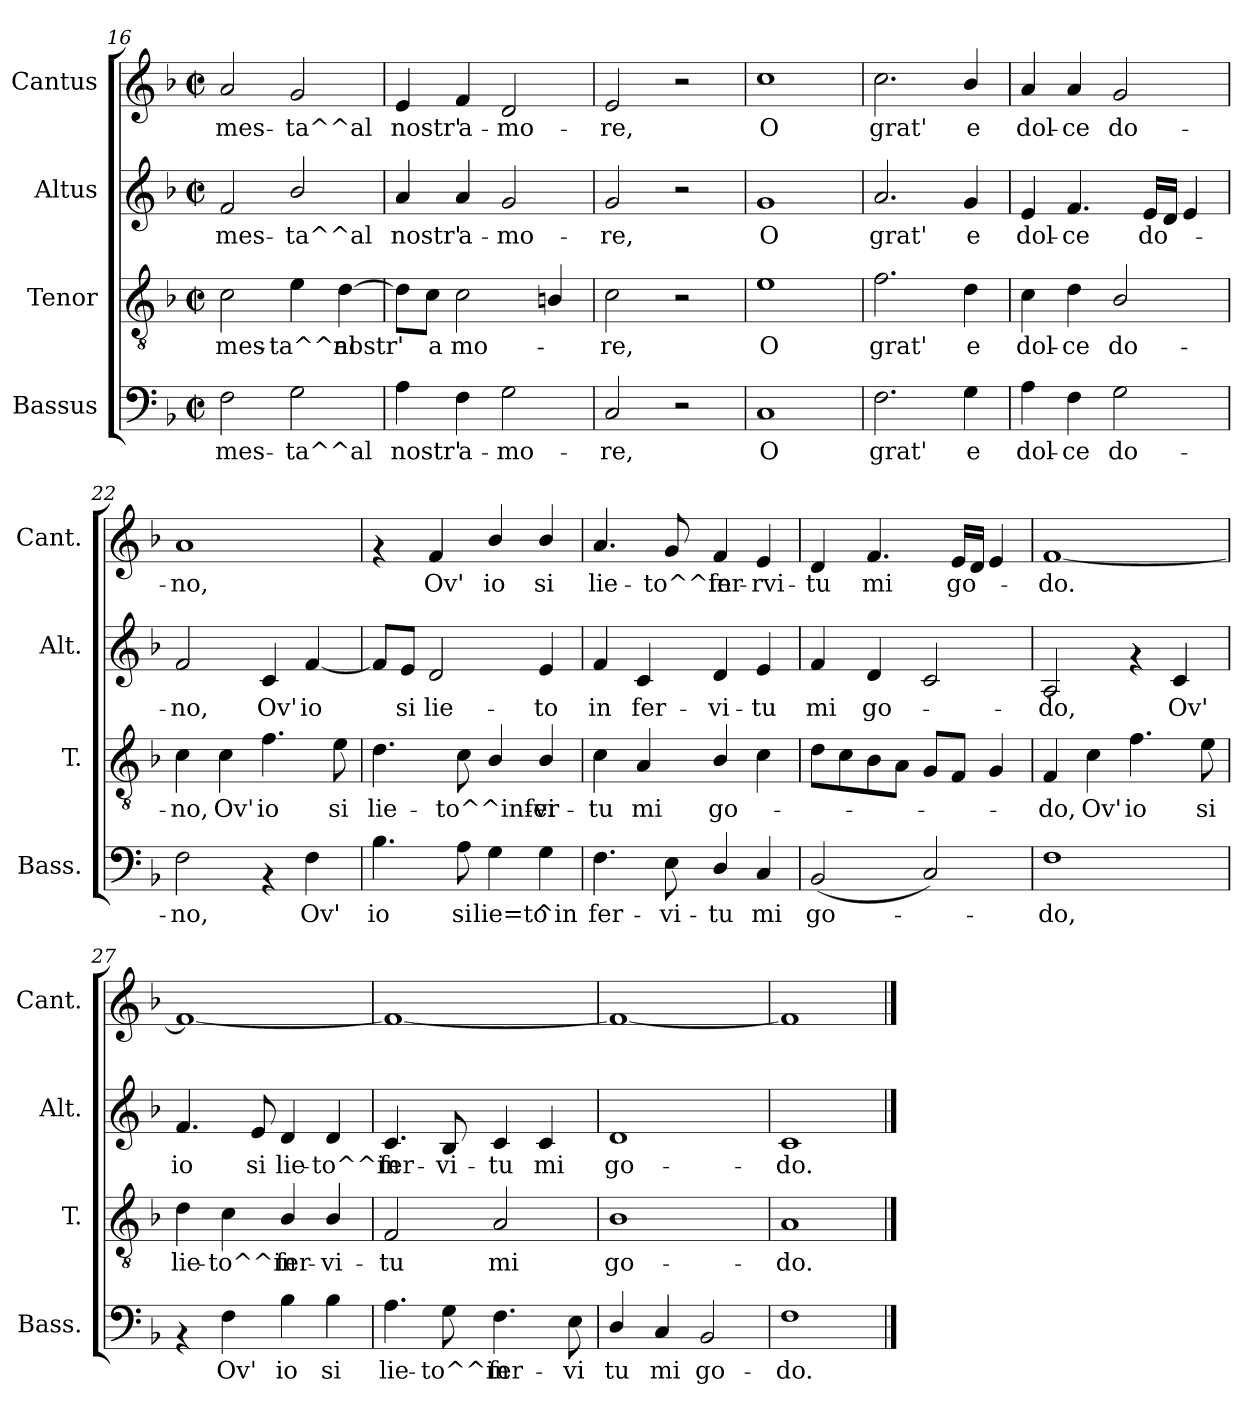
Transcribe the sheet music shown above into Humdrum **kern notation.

**kern	**text	**kern	**text	**kern	**text	**kern	**text
*part4	*part4	*part3	*part3	*part2	*part2	*part1	*part1
*staff4	*staff4	*staff3	*staff3	*staff2	*staff2	*staff1	*staff1
*I"Bassus	*	*I"Tenor	*	*I"Altus	*	*I"Cantus	*
*I'Bass.	*	*I'T.	*	*I'Alt.	*	*I'Cant.	*
*clefF4	*	*clefGv2	*	*clefG2	*	*clefG2	*
*k[b-]	*	*k[b-]	*	*k[b-]	*	*k[b-]	*
*F:	*	*F:	*	*F:	*	*F:	*
*M2/2	*	*M2/2	*	*M2/2	*	*M2/2	*
*met(c|)	*	*met(c|)	*	*met(c|)	*	*met(c|)	*
=16	=16	=16	=16	=16	=16	=16	=16
!	!LO:LY:b	!	!LO:LY:b	!	!LO:LY:b	!	!LO:LY:b
2F\	mes-	2c\	mes-	2f/	mes-	2a/	mes-
!	!LO:LY:b	!	!LO:LY:b	!	!LO:LY:b	!	!LO:LY:b
2G\	-ta^^al	4e\	-ta^^al	2b-/	-ta^^al	2g/	-ta^^al
!	!	!	!LO:LY:b	!	!	!	!
.	.	[>4d\	nostr'	.	.	.	.
=17	=17	=17	=17	=17	=17	=17	=17
!	!LO:LY:b	!	!	!	!LO:LY:b	!	!LO:LY:b
4A\	nostr'	8d\L]	.	4a/	nostr'	4e/	nostr'
!	!	!	!LO:LY:b	!	!	!	!
.	.	8c\J	a	.	.	.	.
!	!LO:LY:b	!	!LO:LY:b	!	!LO:LY:b	!	!LO:LY:b
4F\	a-	2c\	mo-	4a/	a-	4f/	a-
!	!LO:LY:b	!	!	!	!LO:LY:b	!	!LO:LY:b
2G\	-mo-	.	.	2g/	-mo-	2d/	-mo-
.	.	4Bn/	.	.	.	.	.
=18	=18	=18	=18	=18	=18	=18	=18
!	!LO:LY:b	!	!LO:LY:b	!	!LO:LY:b	!	!LO:LY:b
2C/	-re,	2c\	-re,	2g/	-re,	2e/	-re,
2r	.	2r	.	2r	.	2r	.
=19	=19	=19	=19	=19	=19	=19	=19
!	!LO:LY:b	!	!LO:LY:b	!	!LO:LY:b	!	!LO:LY:b
1C	O	1e	O	1g	O	1cc	O
=20	=20	=20	=20	=20	=20	=20	=20
!	!LO:LY:b	!	!LO:LY:b	!	!LO:LY:b	!	!LO:LY:b
2.F\	grat'	2.f\	grat'	2.a/	grat'	2.cc\	grat'
!	!LO:LY:b	!	!LO:LY:b	!	!LO:LY:b	!	!LO:LY:b
4G\	e	4d\	e	4g/	e	4b-/	e
!!LO:PB:g=z
=21	=21	=21	=21	=21	=21	=21	=21
!	!LO:LY:b	!	!LO:LY:b	!	!LO:LY:b	!	!LO:LY:b
4A\	dol-	4c\	dol-	4e/	dol-	4a/	dol-
!	!LO:LY:b	!	!LO:LY:b	!	!LO:LY:b	!	!LO:LY:b
4F\	-ce	4d\	-ce	4.f/	-ce	4a/	-ce
!	!LO:LY:b	!	!LO:LY:b	!	!	!	!LO:LY:b
2G\	do-	2B-/	do-	.	.	2g/	do-
!	!	!	!	!	!LO:LY:b	!	!
.	.	.	.	16e/LL	do-	.	.
.	.	.	.	16d/JJ	.	.	.
.	.	.	.	4e/	.	.	.
=22	=22	=22	=22	=22	=22	=22	=22
!	!LO:LY:b	!	!LO:LY:b	!	!LO:LY:b	!	!LO:LY:b
2F\	-no,	4c\	-no,	2f/	-no,	1a	-no,
!	!	!	!LO:LY:b	!	!	!	!
.	.	4c\	Ov'	.	.	.	.
!	!	!	!LO:LY:b	!	!LO:LY:b	!	!
4rAA	.	4.f\	io	4c/	Ov'	.	.
!	!LO:LY:b	!	!	!	!LO:LY:b	!	!
4F\	Ov'	.	.	[<4f/	io	.	.
!	!	!	!LO:LY:b	!	!	!	!
.	.	8e\	si	.	.	.	.
=23	=23	=23	=23	=23	=23	=23	=23
!	!LO:LY:b	!	!LO:LY:b	!	!	!	!
4.B-\	io	4.d\	lie-	8f/L]	.	4rf	.
!	!	!	!	!	!LO:LY:b	!	!
.	.	.	.	8e/J	si	.	.
!	!	!	!	!	!LO:LY:b	!	!LO:LY:b
.	.	.	.	2d/	lie-	4f/	Ov'
!	!LO:LY:b	!	!LO:LY:b	!	!	!	!
8A\	si	8c\	-to^^infer-	.	.	.	.
!	!LO:LY:b	!	!	!	!	!	!LO:LY:b
4G\	lie=to	4B-/	.	.	.	4b-/	io
!	!LO:LY:b	!	!LO:LY:b	!	!LO:LY:b	!	!LO:LY:b
4G\	^in	4B-/	-vi-	4e/	-to	4b-/	si
=24	=24	=24	=24	=24	=24	=24	=24
!	!LO:LY:b	!	!LO:LY:b	!	!LO:LY:b	!	!LO:LY:b
4.F\	fer-	4c\	-tu	4f/	in	4.a/	lie-
!	!	!	!LO:LY:b	!	!LO:LY:b	!	!
.	.	4A/	mi	4c/	fer-	.	.
!	!LO:LY:b	!	!	!	!	!	!LO:LY:b
8E\	-vi-	.	.	.	.	8g/	-to^^in
!	!LO:LY:b	!	!LO:LY:b	!	!LO:LY:b	!	!LO:LY:b
4D/	-tu	4B-/	go-	4d/	-vi-	4f/	fer-
!	!LO:LY:b	!	!	!	!LO:LY:b	!	!LO:LY:b
4C/	mi	4c\	.	4e/	-tu	4e/	-rvi-
=25	=25	=25	=25	=25	=25	=25	=25
!	!LO:LY:b	!	!	!	!LO:LY:b	!	!LO:LY:b
(<2BB-/	go-	8d\L	.	4f/	mi	4d/	-tu
.	.	8c\	.	.	.	.	.
!	!	!	!	!	!LO:LY:b	!	!LO:LY:b
.	.	8B-\	.	4d/	go-	4.f/	mi
.	.	8A\J	.	.	.	.	.
2C/)	.	8G/L	.	2c/	.	.	.
!	!	!	!	!	!	!	!LO:LY:b
.	.	8F/J	.	.	.	16e/LL	go-
.	.	.	.	.	.	16d/JJ	.
.	.	4G/	.	.	.	4e/	.
!!LO:LB:g=z
=26	=26	=26	=26	=26	=26	=26	=26
!	!LO:LY:b	!	!LO:LY:b	!	!LO:LY:b	!	!LO:LY:b
1F	-do,	4F/	-do,	2A/	-do,	[<1f	-do.
!	!	!	!LO:LY:b	!	!	!	!
.	.	4c\	Ov'	.	.	.	.
!	!	!	!LO:LY:b	!	!	!	!
.	.	4.f\	io	4rf	.	.	.
!	!	!	!	!	!LO:LY:b	!	!
.	.	.	.	4c/	Ov'	.	.
!	!	!	!LO:LY:b	!	!	!	!
.	.	8e\	si	.	.	.	.
=27	=27	=27	=27	=27	=27	=27	=27
!	!	!	!LO:LY:b	!	!LO:LY:b	!	!
4rAA	.	4d\	lie-	4.f/	io	1f_	.
!	!LO:LY:b	!	!LO:LY:b	!	!	!	!
4F\	Ov'	4c\	-to^^in	.	.	.	.
!	!	!	!	!	!LO:LY:b	!	!
.	.	.	.	8e/	si	.	.
!	!LO:LY:b	!	!LO:LY:b	!	!LO:LY:b	!	!
4B-\	io	4B-/	fer-	4d/	lie-	.	.
!	!LO:LY:b	!	!LO:LY:b	!	!LO:LY:b	!	!
4B-\	si	4B-/	-vi-	4d/	-to^^in	.	.
=28	=28	=28	=28	=28	=28	=28	=28
!	!LO:LY:b	!	!LO:LY:b	!	!LO:LY:b	!	!
4.A\	lie-	2F/	-tu	4.c/	fer-	1f_	.
!	!LO:LY:b	!	!	!	!LO:LY:b	!	!
8G\	-to^^in	.	.	8B-/	-vi-	.	.
!	!LO:LY:b	!	!LO:LY:b	!	!LO:LY:b	!	!
4.F\	fer-	2A/	mi	4c/	-tu	.	.
!	!	!	!	!	!LO:LY:b	!	!
.	.	.	.	4c/	mi	.	.
!	!LO:LY:b	!	!	!	!	!	!
8E\	-vi	.	.	.	.	.	.
=29	=29	=29	=29	=29	=29	=29	=29
!	!LO:LY:b	!	!LO:LY:b	!	!LO:LY:b	!	!
4D/	tu	1B-	go-	1d	go-	1f_	.
!	!LO:LY:b	!	!	!	!	!	!
4C/	mi	.	.	.	.	.	.
!	!LO:LY:b	!	!	!	!	!	!
2BB-/	go-	.	.	.	.	.	.
=30	=30	=30	=30	=30	=30	=30	=30
!	!LO:LY:b	!	!LO:LY:b	!	!LO:LY:b	!	!
1F	-do.	1A	-do.	1c	-do.	1f]	.
==	==	==	==	==	==	==	==
*-	*-	*-	*-	*-	*-	*-	*-
